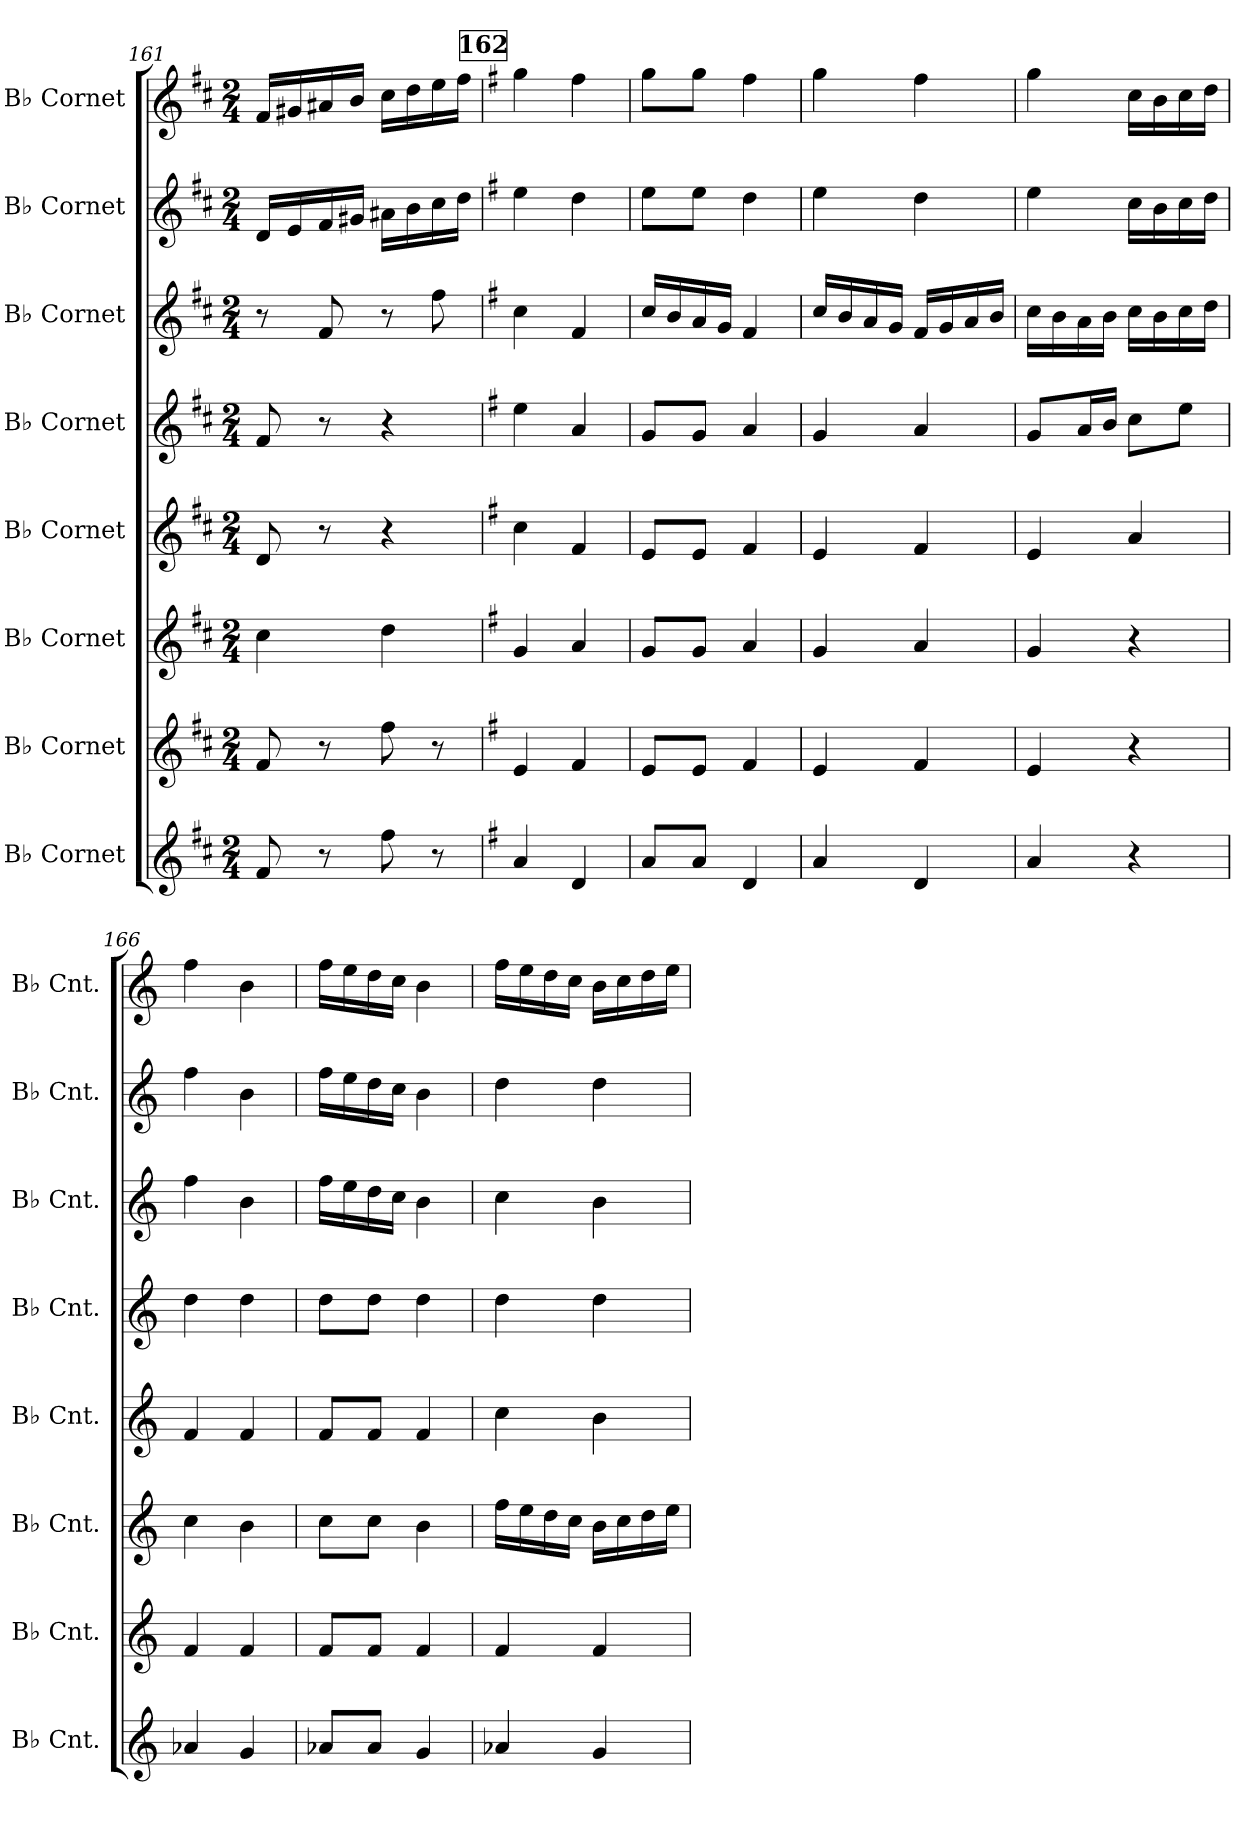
**kern	**kern	**kern	**kern	**kern	**kern	**kern	**kern
*part8	*part7	*part6	*part5	*part4	*part3	*part2	*part1
*staff8	*staff7	*staff6	*staff5	*staff4	*staff3	*staff2	*staff1
*I"B♭ Cornet	*I"B♭ Cornet	*I"B♭ Cornet	*I"B♭ Cornet	*I"B♭ Cornet	*I"B♭ Cornet	*I"B♭ Cornet	*I"B♭ Cornet
*I'B♭ Cnt.	*I'B♭ Cnt.	*I'B♭ Cnt.	*I'B♭ Cnt.	*I'B♭ Cnt.	*I'B♭ Cnt.	*I'B♭ Cnt.	*I'B♭ Cnt.
*clefG2	*clefG2	*clefG2	*clefG2	*clefG2	*clefG2	*clefG2	*clefG2
*ITrd1c2	*ITrd1c2	*ITrd1c2	*ITrd1c2	*ITrd1c2	*ITrd1c2	*ITrd1c2	*ITrd1c2
*k[]	*k[]	*k[]	*k[]	*k[]	*k[]	*k[]	*k[]
*M2/4	*M2/4	*M2/4	*M2/4	*M2/4	*M2/4	*M2/4	*M2/4
=161	=161	=161	=161	=161	=161	=161	=161
8e/	8e/	4b\	8c/	8e/	8r	16c/LL	16e/LL
.	.	.	.	.	.	16d/	16f#X/
8r	8r	.	8r	8r	8e/	16e/	16g#X/
.	.	.	.	.	.	16f#X/JJ	16a/JJ
8ee\	8ee\	4cc\	4r	4r	8r	16g#X\LL	16b\LL
.	.	.	.	.	.	16a\	16cc\
8r	8r	.	.	.	8ee\	16b\	16dd\
.	.	.	.	.	.	16cc\JJ	16ee\JJ
!!LO:REH:place=s1:a:B:fs=14:t=162
=162	=162	=162	=162	=162	=162	=162	=162
*k[b-]	*k[b-]	*k[b-]	*k[b-]	*k[b-]	*k[b-]	*k[b-]	*k[b-]
4g/	4d/	4f/	4b-\	4dd\	4b-\	4dd\	4ff\
4c/	4e/	4g/	4e/	4g/	4e/	4cc\	4ee\
!!LO:LB:g=z
=163	=163	=163	=163	=163	=163	=163	=163
8g/L	8d/L	8f/L	8d/L	8f/L	16b-/LL	8dd\L	8ff\L
.	.	.	.	.	16a/	.	.
8g/J	8d/J	8f/J	8d/J	8f/J	16g/	8dd\J	8ff\J
.	.	.	.	.	16f/JJ	.	.
4c/	4e/	4g/	4e/	4g/	4e/	4cc\	4ee\
=164	=164	=164	=164	=164	=164	=164	=164
4g/	4d/	4f/	4d/	4f/	16b-/LL	4dd\	4ff\
.	.	.	.	.	16a/	.	.
.	.	.	.	.	16g/	.	.
.	.	.	.	.	16f/JJ	.	.
4c/	4e/	4g/	4e/	4g/	16e/LL	4cc\	4ee\
.	.	.	.	.	16f/	.	.
.	.	.	.	.	16g/	.	.
.	.	.	.	.	16a/JJ	.	.
=165	=165	=165	=165	=165	=165	=165	=165
4g/	4d/	4f/	4d/	8f/L	16b-\LL	4dd\	4ff\
.	.	.	.	.	16a\	.	.
.	.	.	.	16g/L	16g\	.	.
.	.	.	.	16a/JJ	16a\JJ	.	.
4r	4r	4r	4g/	8b-\L	16b-\LL	16b-\LL	16b-\LL
.	.	.	.	.	16a\	16a\	16a\
.	.	.	.	8dd\J	16b-\	16b-\	16b-\
.	.	.	.	.	16cc\JJ	16cc\JJ	16cc\JJ
=166	=166	=166	=166	=166	=166	=166	=166
*k[b-e-]	*k[b-e-]	*k[b-e-]	*k[b-e-]	*k[b-e-]	*k[b-e-]	*k[b-e-]	*k[b-e-]
4g-X/	4e-/	4b-\	4e-/	4cc\	4ee-\	4ee-\	4ee-\
4f/	4e-/	4a\	4e-/	4cc\	4a\	4a\	4a\
=167	=167	=167	=167	=167	=167	=167	=167
8g-X/L	8e-/L	8b-\L	8e-/L	8cc\L	16ee-\LL	16ee-\LL	16ee-\LL
.	.	.	.	.	16dd\	16dd\	16dd\
8g-/J	8e-/J	8b-\J	8e-/J	8cc\J	16cc\	16cc\	16cc\
.	.	.	.	.	16b-\JJ	16b-\JJ	16b-\JJ
4f/	4e-/	4a\	4e-/	4cc\	4a\	4a\	4a\
=168	=168	=168	=168	=168	=168	=168	=168
4g-X/	4e-/	16ee-\LL	4b-\	4cc\	4b-\	4cc\	16ee-\LL
.	.	16dd\	.	.	.	.	16dd\
.	.	16cc\	.	.	.	.	16cc\
.	.	16b-\JJ	.	.	.	.	16b-\JJ
4f/	4e-/	16a\LL	4a\	4cc\	4a\	4cc\	16a\LL
.	.	16b-\	.	.	.	.	16b-\
.	.	16cc\	.	.	.	.	16cc\
.	.	16dd\JJ	.	.	.	.	16dd\JJ
=	=	=	=	=	=	=	=
*-	*-	*-	*-	*-	*-	*-	*-
